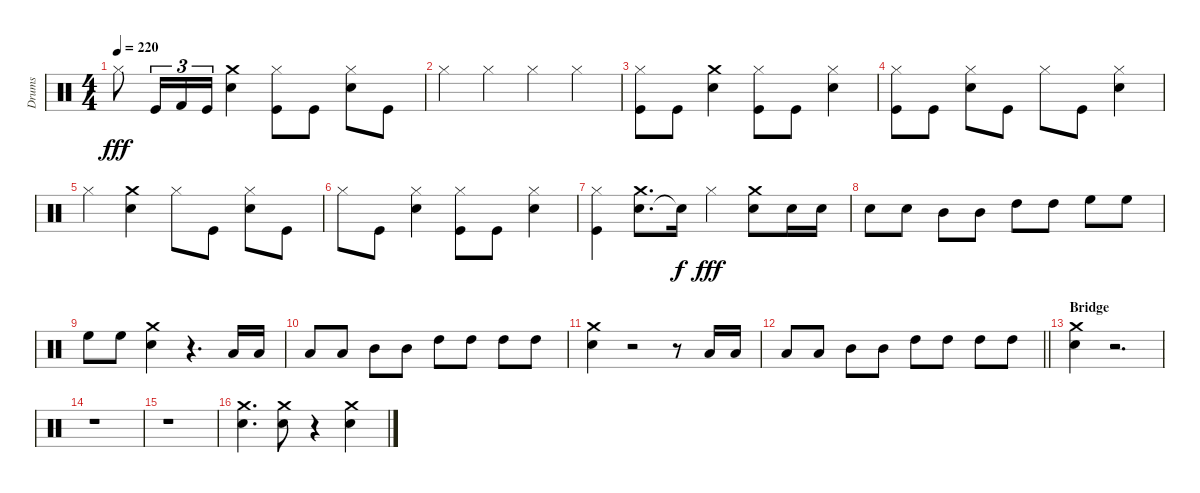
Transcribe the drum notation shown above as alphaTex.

\track ("Drums" "Drums") {instrument percussion}
\staff {score}
\articulation defaults
\ts (4 4)
\tempo 220
\clef neutral
\ks c "Hi-Hat (closed)".8{dy fff} "Kick (hit)".16{tu (3 2)} "Kick (hit) 2".16{tu (3 2)} "Kick (hit)".16{tu (3 2)}
("Snare (hit) 2" "Crash medium (hit)").4 ("Kick (hit)" "Hi-Hat (closed)").8 "Kick (hit)".8 ("Snare (hit) 2" "Hi-Hat (closed)").8 "Kick (hit)".8 |
"Hi-Hat (closed)".4 "Hi-Hat (closed)".4 "Hi-Hat (closed)".4 "Hi-Hat (closed)".4 |
("Kick (hit)" "Hi-Hat (closed)").8 "Kick (hit)".8 ("Snare (hit) 2" "Crash medium (hit)").4 ("Kick (hit)" "Hi-Hat (closed)").8 "Kick (hit)".8 ("Hi-Hat (closed)" "Snare (hit) 2").4 |
("Kick (hit)" "Hi-Hat (closed)").8 "Kick (hit)".8 ("Snare (hit) 2" "Hi-Hat (closed)").8 "Kick (hit)".8 "Hi-Hat (closed)".8 "Kick (hit)".8 ("Snare (hit) 2" "Hi-Hat (closed)").4 |
"Hi-Hat (closed)".4 ("Crash medium (hit)" "Snare (hit) 2").4 "Hi-Hat (closed)".8 "Kick (hit)".8 ("Snare (hit) 2" "Hi-Hat (closed)").8 "Kick (hit)".8 |
"Hi-Hat (closed)".8 "Kick (hit)".8 ("Snare (hit) 2" "Hi-Hat (closed)").4 ("Kick (hit)" "Hi-Hat (closed)").8 "Kick (hit)".8 ("Snare (hit) 2" "Hi-Hat (closed)").4 |
("Kick (hit)" "Hi-Hat (closed)").4 ("Snare (hit) 2" "Crash medium (hit)").8{d} "Snare (hit)"{t}.16{dy f} "Hi-Hat (closed)".4{dy fff} ("Snare (hit) 2" "Crash medium (hit)").8 "Snare (hit) 2".16 "Snare (hit) 2".16 |
"Snare (hit) 2".8 "Snare (hit) 2".8 "Mid Tom (hit)".8 "Mid Tom (hit)".8 "High Tom (hit)".8 "High Tom (hit)".8 "High Floor Tom (hit)".8 "High Floor Tom (hit)".8 |
"High Floor Tom (hit)".8 "High Floor Tom (hit)".8 ("Snare (hit) 2" "Crash medium (hit)").4 r.4{d} "Low Tom (hit)".16 "Low Tom (hit)".16 |
"Low Tom (hit)".8 "Low Tom (hit)".8 "Mid Tom (hit)".8 "Mid Tom (hit)".8 "High Tom (hit)".8 "High Tom (hit)".8 "High Tom (hit)".8 "High Tom (hit)".8 |
("Snare (hit) 2" "Crash medium (hit)").4 r.2 r.8 "Low Tom (hit)".16 "Low Tom (hit)".16 |
\barLineRight lightlight "Low Tom (hit)".8 "Low Tom (hit)".8 "Mid Tom (hit)".8 "Mid Tom (hit)".8 "High Tom (hit)".8 "High Tom (hit)".8 "High Tom (hit)".8 "High Tom (hit)".8
|
\section ("" "Bridge")
("Snare (hit) 2" "Crash medium (hit)").4 r.2{d} |
r.1 |
r.1 |
("Snare (hit) 2" "Crash medium (hit)").4{d} ("Snare (hit) 2" "Crash medium (hit)").8 r.4 ("Crash medium (hit)" "Snare (hit) 2").4
